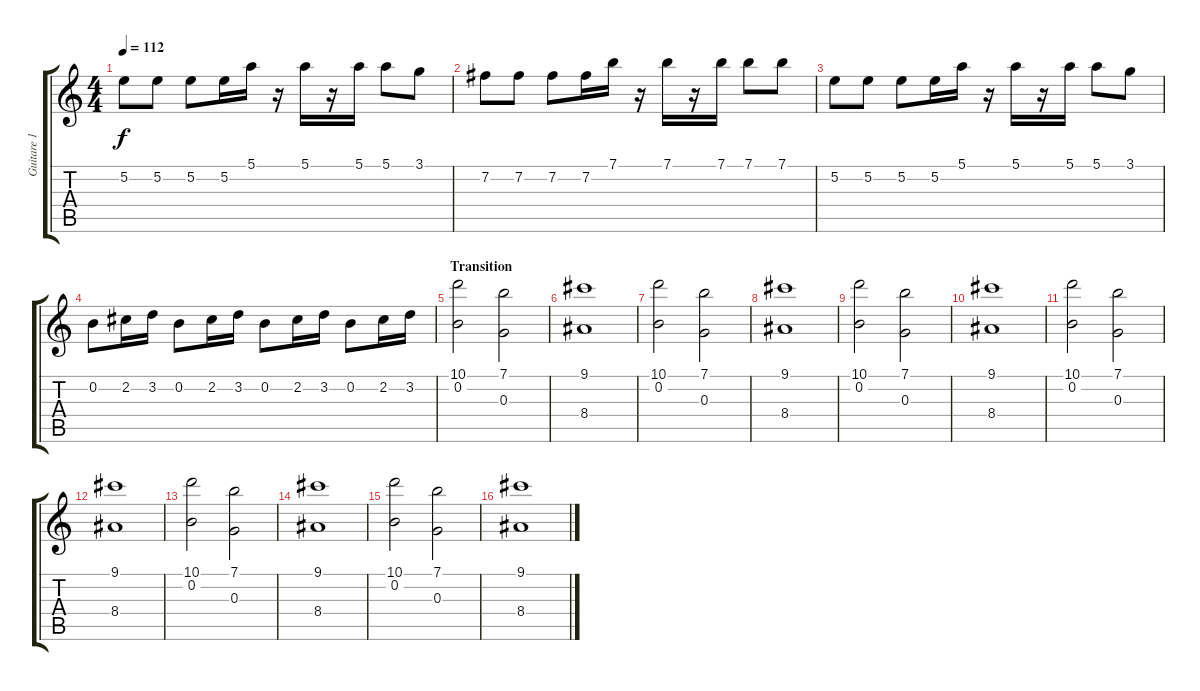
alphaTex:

\track ("Guitare 1" "Guitare 1") {instrument electricguitarjazz}
\staff {score tabs}
\tuning (E4 B3 G3 D3 A2 E2) {hide}
\ts (4 4)
\tempo 112
\clef g2
\ks c
5.2.8{dy f} 5.2.8 5.2.8 5.2.16 5.1.16 r.16 5.1.16 r.16 5.1.16 5.1.8 3.1.8 |
7.2.8 7.2.8 7.2.8 7.2.16 7.1.16 r.16 7.1.16 r.16 7.1.16 7.1.8 7.1.8 |
5.2.8 5.2.8 5.2.8 5.2.16 5.1.16 r.16 5.1.16 r.16 5.1.16 5.1.8 3.1.8 |
0.2.8 2.2.16 3.2.16 0.2.8 2.2.16 3.2.16 0.2.8 2.2.16 3.2.16 0.2.8 2.2.16 3.2.16 |
\section ("" "Transition")
(10.1 0.2).2 (7.1 0.3).2 |
(9.1 8.4).1 |
(10.1 0.2).2 (7.1 0.3).2 |
(9.1 8.4).1 |
(10.1 0.2).2 (7.1 0.3).2 |
(9.1 8.4).1 |
(10.1 0.2).2 (7.1 0.3).2 |
(9.1 8.4).1 |
(10.1 0.2).2 (7.1 0.3).2 |
(9.1 8.4).1 |
(10.1 0.2).2 (7.1 0.3).2 |
(9.1 8.4).1
